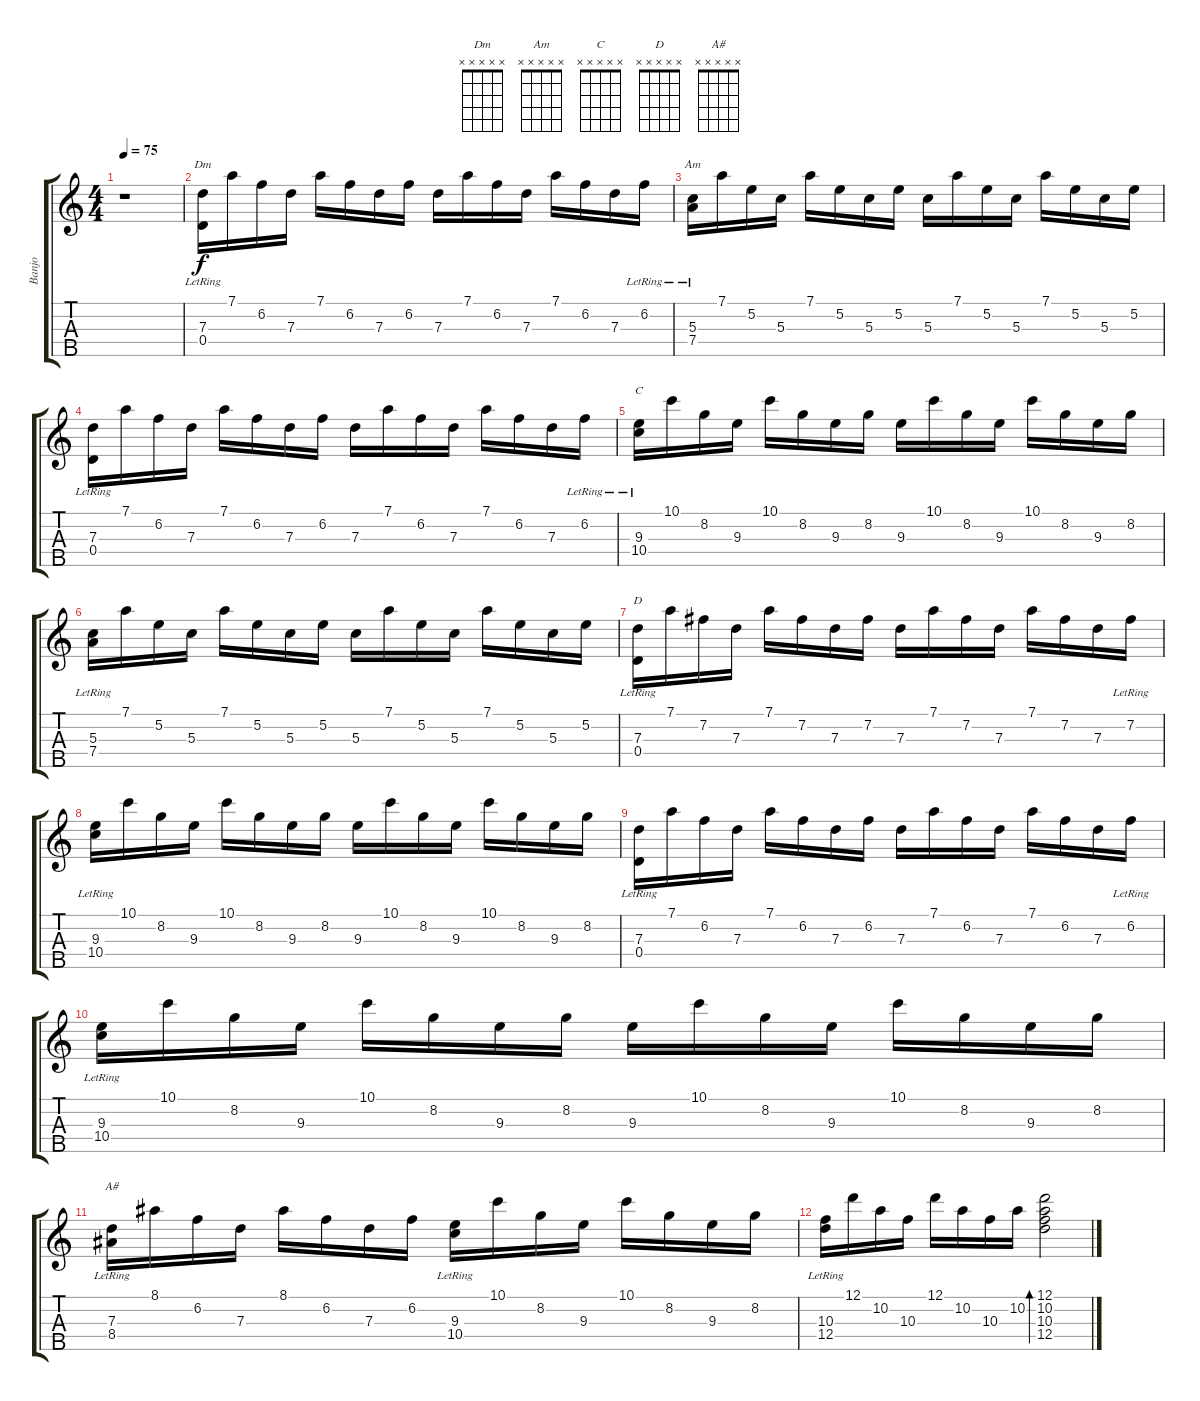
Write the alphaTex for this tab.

\track ("Banjo" "Banjo") {instrument banjo}
\staff {score tabs}
\tuning (D4 B3 G3 D3 G4) {hide}
\displaytranspose 12
\chord ("Dm" x x x x x)
\chord ("Am" x x x x x)
\chord ("C" x x x x x)
\chord ("D" x x x x x)
\chord ("A#" x x x x x)
\ts (4 4)
\tempo 75
\clef g2
\ks c
r.1{dy f instrument banjo} |
(7.3 0.4{lr}).16{ch "Dm"} 7.1.16 6.2.16 7.3.16 7.1.16 6.2.16 7.3.16 6.2.16 7.3.16 7.1.16 6.2.16 7.3.16 7.1.16 6.2.16 7.3.16 6.2{lr}.16 |
(5.3 7.4{lr}).16{ch "Am"} 7.1.16 5.2.16 5.3.16 7.1.16 5.2.16 5.3.16 5.2.16 5.3.16 7.1.16 5.2.16 5.3.16 7.1.16 5.2.16 5.3.16 5.2.16 |
(7.3 0.4{lr}).16 7.1.16 6.2.16 7.3.16 7.1.16 6.2.16 7.3.16 6.2.16 7.3.16 7.1.16 6.2.16 7.3.16 7.1.16 6.2.16 7.3.16 6.2{lr}.16 |
(9.3 10.4{lr}).16{ch "C"} 10.1.16 8.2.16 9.3.16 10.1.16 8.2.16 9.3.16 8.2.16 9.3.16 10.1.16 8.2.16 9.3.16 10.1.16 8.2.16 9.3.16 8.2.16 |
(5.3 7.4{lr}).16 7.1.16 5.2.16 5.3.16 7.1.16 5.2.16 5.3.16 5.2.16 5.3.16 7.1.16 5.2.16 5.3.16 7.1.16 5.2.16 5.3.16 5.2.16 |
(7.3 0.4{lr}).16{ch "D"} 7.1.16 7.2.16 7.3.16 7.1.16 7.2.16 7.3.16 7.2.16 7.3.16 7.1.16 7.2.16 7.3.16 7.1.16 7.2.16 7.3.16 7.2{lr}.16 |
(9.3 10.4{lr}).16 10.1.16 8.2.16 9.3.16 10.1.16 8.2.16 9.3.16 8.2.16 9.3.16 10.1.16 8.2.16 9.3.16 10.1.16 8.2.16 9.3.16 8.2.16 |
(7.3 0.4{lr}).16 7.1.16 6.2.16 7.3.16 7.1.16 6.2.16 7.3.16 6.2.16 7.3.16 7.1.16 6.2.16 7.3.16 7.1.16 6.2.16 7.3.16 6.2{lr}.16 |
(9.3 10.4{lr}).16 10.1.16 8.2.16 9.3.16 10.1.16 8.2.16 9.3.16 8.2.16 9.3.16 10.1.16 8.2.16 9.3.16 10.1.16 8.2.16 9.3.16 8.2.16 |
(7.3 8.4{lr}).16{ch "A#"} 8.1.16 6.2.16 7.3.16 8.1.16 6.2.16 7.3.16 6.2.16 (9.3 10.4{lr}).16 10.1.16 8.2.16 9.3.16 10.1.16 8.2.16 9.3.16 8.2.16 |
(10.3 12.4{lr}).16 12.1.16 10.2.16 10.3.16 12.1.16 10.2.16 10.3.16 10.2.16 (12.1 10.2 10.3 12.4).2{bd 60}
